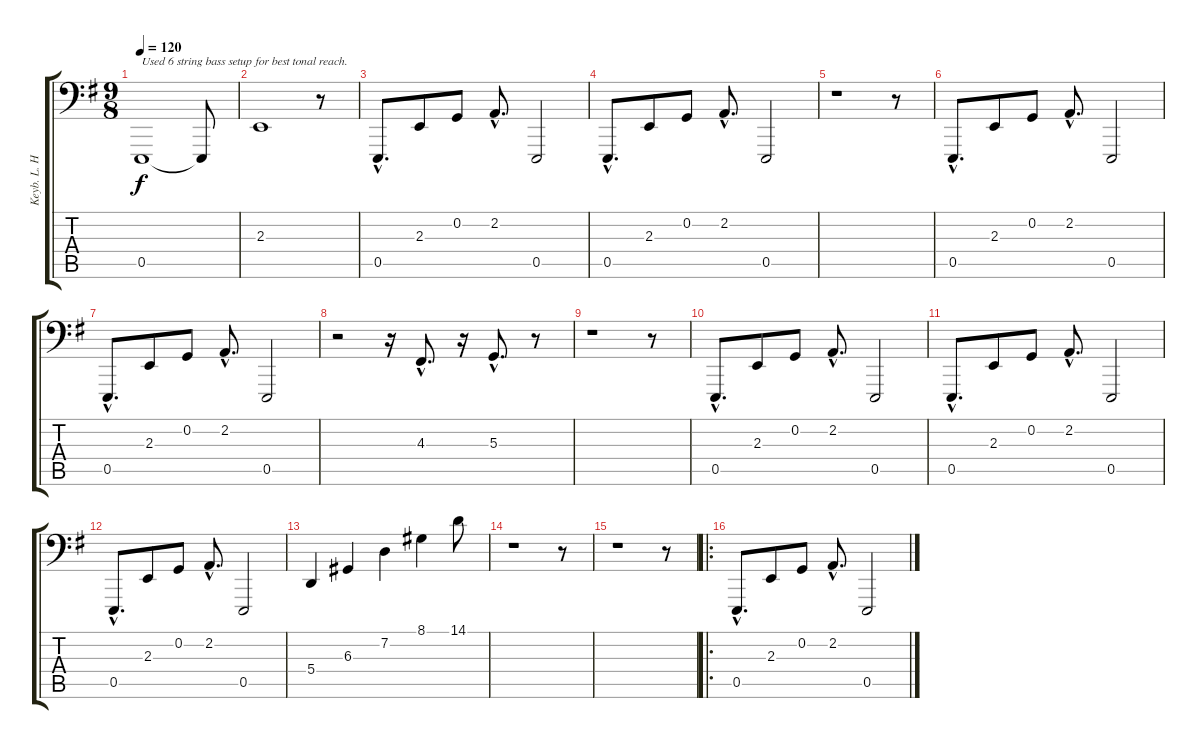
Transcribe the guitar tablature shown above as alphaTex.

\track ("Keyb. L. Hand" "Keyb. L. H") {instrument drawbarorgan}
\staff {score tabs}
\tuning (C3 G2 D2 A1 E1 B0) {hide}
\ts (9 8)
\tempo 120
\clef f4
\ks g
0.5.1{txt "Used 6 string bass setup for best tonal reach." dy f instrument drawbarorgan} 0.5{t}.8 |
2.3.1 r.8 |
0.5{hac}.8{d} 2.3.8 0.2.8 2.2{hac}.8{d} 0.5.2 |
0.5{hac}.8{d} 2.3.8 0.2.8 2.2{hac}.8{d} 0.5.2 |
r.1 r.8 |
0.5{hac}.8{d} 2.3.8 0.2.8 2.2{hac}.8{d} 0.5.2 |
0.5{hac}.8{d} 2.3.8 0.2.8 2.2{hac}.8{d} 0.5.2 |
r.2 r.16 4.3{hac}.8{d} r.16 5.3{hac}.8{d} r.8 |
r.1 r.8 |
0.5{hac}.8{d} 2.3.8 0.2.8 2.2{hac}.8{d} 0.5.2 |
0.5{hac}.8{d} 2.3.8 0.2.8 2.2{hac}.8{d} 0.5.2 |
0.5{hac}.8{d} 2.3.8 0.2.8 2.2{hac}.8{d} 0.5.2 |
5.4.4 6.3.4 7.2.4 8.1.4 14.1.8 |
r.1 r.8 |
r.1 r.8 |
\ro
0.5{hac}.8{d} 2.3.8 0.2.8 2.2{hac}.8{d} 0.5.2
